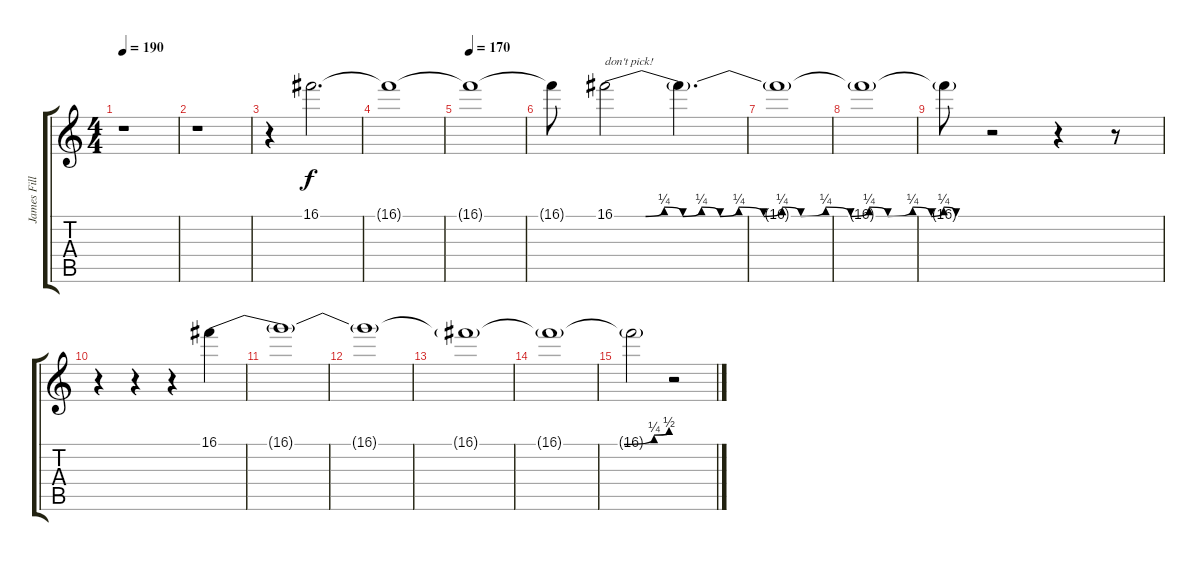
\track ("James Fills / Effects" "James Fill") {instrument overdrivenguitar}
\staff {score tabs}
\tuning (D4 A3 F3 C3 G2 C2) {hide}
\ts (4 4)
\tempo 190
\clef g2
\ks c
r.1{dy f} |
r.1 |
r.4{volume 3} 16.1.2{d volume 15} |
16.1{t}.1 |
\tempo 170
16.1{t}.1 |
16.1{t}.8 16.1{be (custom 0 0 5 0 8 1 11 0 14 1 17 0 20 1 24 0 27 1 30 0 34 1 38 0 41 1 44 0 48 1 51 0 53 1 55 0 60 0)}.2{txt "don't pick!"} 16.1{t}.4{d} |
16.1{t}.1 |
16.1{t}.1 |
16.1{t}.8 r.2 r.4 r.8 |
r.4 r.4 r.4{volume 2} 16.1{be (custom 0 0 54 0 58 1 60 2)}.4{volume 15} |
16.1{t}.1 |
16.1{t}.1 |
16.1{t}.1 |
16.1{t}.1 |
16.1{t}.2 r.2
